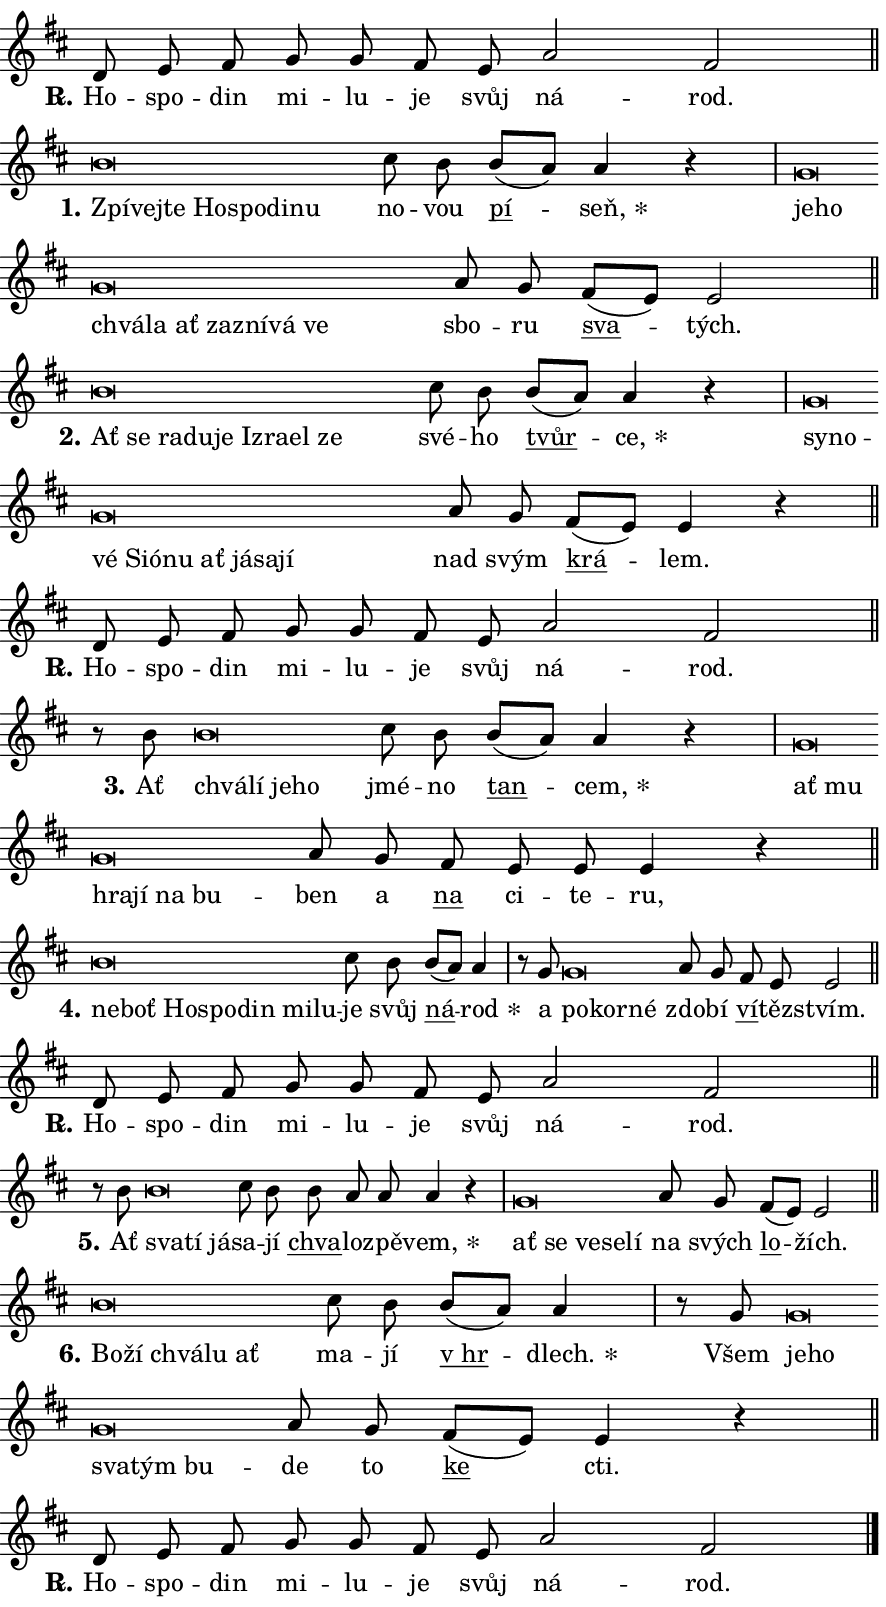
\version "2.24.0"
\header { tagline = "" }
\paper {
  indent = 0\cm
  top-margin = 0\cm
  right-margin = 0.13\cm % to fit lyric hyphens
  bottom-margin = 0\cm
  left-margin = 0\cm
  paper-width = 15\cm
  page-breaking = #ly:one-page-breaking
  system-system-spacing.basic-distance = #11
  score-system-spacing.basic-distance = #11
  ragged-last = ##f
}


%% Author: Thomas Morley
%% https://lists.gnu.org/archive/html/lilypond-user/2020-05/msg00002.html
#(define (line-position grob)
"Returns position of @var[grob} in current system:
   @code{'start}, if at first time-step
   @code{'end}, if at last time-step
   @code{'middle} otherwise
"
  (let* ((col (ly:item-get-column grob))
         (ln (ly:grob-object col 'left-neighbor))
         (rn (ly:grob-object col 'right-neighbor))
         (col-to-check-left (if (ly:grob? ln) ln col))
         (col-to-check-right (if (ly:grob? rn) rn col))
         (break-dir-left
           (and
             (ly:grob-property col-to-check-left 'non-musical #f)
             (ly:item-break-dir col-to-check-left)))
         (break-dir-right
           (and
             (ly:grob-property col-to-check-right 'non-musical #f)
             (ly:item-break-dir col-to-check-right))))
        (cond ((eqv? 1 break-dir-left) 'start)
              ((eqv? -1 break-dir-right) 'end)
              (else 'middle))))

#(define (tranparent-at-line-position vctor)
  (lambda (grob)
  "Relying on @code{line-position} select the relevant enry from @var{vctor}.
Used to determine transparency,"
    (case (line-position grob)
      ((end) (not (vector-ref vctor 0)))
      ((middle) (not (vector-ref vctor 1)))
      ((start) (not (vector-ref vctor 2))))))

noteHeadBreakVisibility =
#(define-music-function (break-visibility)(vector?)
"Makes @code{NoteHead}s transparent relying on @var{break-visibility}"
#{
  \override NoteHead.transparent =
    #(tranparent-at-line-position break-visibility)
#})

#(define delete-ledgers-for-transparent-note-heads
  (lambda (grob)
    "Reads whether a @code{NoteHead} is transparent.
If so this @code{NoteHead} is removed from @code{'note-heads} from
@var{grob}, which is supposed to be @code{LedgerLineSpanner}.
As a result ledgers are not printed for this @code{NoteHead}"
    (let* ((nhds-array (ly:grob-object grob 'note-heads))
           (nhds-list
             (if (ly:grob-array? nhds-array)
                 (ly:grob-array->list nhds-array)
                 '()))
           ;; Relies on the transparent-property being done before
           ;; Staff.LedgerLineSpanner.after-line-breaking is executed.
           ;; This is fragile ...
           (to-keep
             (remove
               (lambda (nhd)
                 (ly:grob-property nhd 'transparent #f))
               nhds-list)))
      ;; TODO find a better method to iterate over grob-arrays, similiar
      ;; to filter/remove etc for lists
      ;; For now rebuilt from scratch
      (set! (ly:grob-object grob 'note-heads)  '())
      (for-each
        (lambda (nhd)
          (ly:pointer-group-interface::add-grob grob 'note-heads nhd))
        to-keep))))

squashNotes = {
  \override NoteHead.X-extent = #'(-0.2 . 0.2)
  \override NoteHead.Y-extent = #'(-0.75 . 0)
  \override NoteHead.stencil =
    #(lambda (grob)
       (let ((pos (ly:grob-property grob 'staff-position)))
         (begin
           (if (< pos -7) (display "ERROR: Lower brevis then expected\n") (display ""))
           (if (<= pos -6) ly:text-interface::print ly:note-head::print))))
}
unSquashNotes = {
  \revert NoteHead.X-extent
  \revert NoteHead.Y-extent
  \revert NoteHead.stencil
}

hideNotes = \noteHeadBreakVisibility #begin-of-line-visible
unHideNotes = \noteHeadBreakVisibility #all-visible

% work-around for resetting accidentals
% https://lilypond.org/doc/v2.23/Documentation/notation/displaying-rhythms#unmetered-music
cadenzaMeasure = {
  \cadenzaOff
  \partial 1024 s1024
  \cadenzaOn
}

#(define-markup-command (accent layout props text) (markup?)
  "Underline accented syllable"
  (interpret-markup layout props
    #{\markup \override #'(offset . 4.3) \underline { #text }#}))

responsum = \markup \concat {
  "R" \hspace #-1.05 \path #0.1 #'((moveto 0 0.07) (lineto 0.9 0.8)) \hspace #0.05 "."
}

spaceSize = #0.6828661417322834 % exact space size for TeX Gyre Schola

\layout {
  \context {
    \Staff
    \remove "Time_signature_engraver"
    \override LedgerLineSpanner.after-line-breaking = #delete-ledgers-for-transparent-note-heads
  }
  \context {
    \Lyrics {
      \override LyricSpace.minimum-distance = \spaceSize
      \override LyricText.font-name = #"TeX Gyre Schola"
      \override LyricText.font-size = 1
      \override StanzaNumber.font-name = #"TeX Gyre Schola Bold"
      \override StanzaNumber.font-size = 1
    }
  }
  \context {
    \Score 
    \override NoteHead.text =
      #(lambda (grob) 
        (let ((pos (ly:grob-property grob 'staff-position)))
          #{\markup {
            \combine
              \halign #-0.55 \raise #(if (= pos -6) 0 0.5) \override #'(thickness . 2) \draw-line #'(3.2 . 0)
              \musicglyph "noteheads.sM1"
          }#}))
  }
}

% magnetic-lyrics.ily
%
%   written by
%     Jean Abou Samra <jean@abou-samra.fr>
%     Werner Lemberg <wl@gnu.org>
%
%   adapted by
%     Jiri Hon <jiri.hon@gmail.com>
%
% Version 2022-Apr-15

% https://www.mail-archive.com/lilypond-user@gnu.org/msg149350.html

#(define (Left_hyphen_pointer_engraver context)
   "Collect syllable-hyphen-syllable occurrences in lyrics and store
them in properties.  This engraver only looks to the left.  For
example, if the lyrics input is @code{foo -- bar}, it does the
following.

@itemize @bullet
@item
Set the @code{text} property of the @code{LyricHyphen} grob between
@q{foo} and @q{bar} to @code{foo}.

@item
Set the @code{left-hyphen} property of the @code{LyricText} grob with
text @q{foo} to the @code{LyricHyphen} grob between @q{foo} and
@q{bar}.
@end itemize

Use this auxiliary engraver in combination with the
@code{lyric-@/text::@/apply-@/magnetic-@/offset!} hook."
   (let ((hyphen #f)
         (text #f))
     (make-engraver
      (acknowledgers
       ((lyric-syllable-interface engraver grob source-engraver)
        (set! text grob)))
      (end-acknowledgers
       ((lyric-hyphen-interface engraver grob source-engraver)
        ;(when (not (grob::has-interface grob 'lyric-space-interface))
          (set! hyphen grob)));)
      ((stop-translation-timestep engraver)
       (when (and text hyphen)
         (ly:grob-set-object! text 'left-hyphen hyphen))
       (set! text #f)
       (set! hyphen #f)))))

#(define (lyric-text::apply-magnetic-offset! grob)
   "If the space between two syllables is less than the value in
property @code{LyricText@/.details@/.squash-threshold}, move the right
syllable to the left so that it gets concatenated with the left
syllable.

Use this function as a hook for
@code{LyricText@/.after-@/line-@/breaking} if the
@code{Left_@/hyphen_@/pointer_@/engraver} is active."
   (let ((hyphen (ly:grob-object grob 'left-hyphen #f)))
     (when hyphen
       (let ((left-text (ly:spanner-bound hyphen LEFT)))
         (when (grob::has-interface left-text 'lyric-syllable-interface)
           (let* ((common (ly:grob-common-refpoint grob left-text X))
                  (this-x-ext (ly:grob-extent grob common X))
                  (left-x-ext
                   (begin
                     ;; Trigger magnetism for left-text.
                     (ly:grob-property left-text 'after-line-breaking)
                     (ly:grob-extent left-text common X)))
                  ;; `delta` is the gap width between two syllables.
                  (delta (- (interval-start this-x-ext)
                            (interval-end left-x-ext)))
                  (details (ly:grob-property grob 'details))
                  (threshold (assoc-get 'squash-threshold details 0.2)))
             (when (< delta threshold)
               (let* (;; We have to manipulate the input text so that
                      ;; ligatures crossing syllable boundaries are not
                      ;; disabled.  For languages based on the Latin
                      ;; script this is essentially a beautification.
                      ;; However, for non-Western scripts it can be a
                      ;; necessity.
                      (lt (ly:grob-property left-text 'text))
                      (rt (ly:grob-property grob 'text))
                      (is-space (grob::has-interface hyphen 'lyric-space-interface))
                      (space (if is-space " " ""))
                      (extra-delta (if is-space spaceSize 0))
                      ;; Append new syllable.
                      (ltrt-space (if (and (string? lt) (string? rt))
                                (string-append lt space rt)
                                (make-concat-markup (list lt space rt))))
                      ;; Right-align `ltrt` to the right side.
                      (ltrt-space-markup (grob-interpret-markup
                               grob
                               (make-translate-markup
                                (cons (interval-length this-x-ext) 0)
                                (make-right-align-markup ltrt-space)))))
                 (begin
                   ;; Don't print `left-text`.
                   (ly:grob-set-property! left-text 'stencil #f)
                   ;; Set text and stencil (which holds all collected
                   ;; syllables so far) and shift it to the left.
                   (ly:grob-set-property! grob 'text ltrt-space)
                   (ly:grob-set-property! grob 'stencil ltrt-space-markup)
                   (ly:grob-translate-axis! grob (- (- delta extra-delta)) X))))))))))


#(define (lyric-hyphen::displace-bounds-first grob)
   ;; Make very sure this callback isn't triggered too early.
   (let ((left (ly:spanner-bound grob LEFT))
         (right (ly:spanner-bound grob RIGHT)))
     (ly:grob-property left 'after-line-breaking)
     (ly:grob-property right 'after-line-breaking)
     (ly:lyric-hyphen::print grob)))

squashThreshold = #0.4

\layout {
  \context {
    \Lyrics
    \consists #Left_hyphen_pointer_engraver
    \override LyricText.after-line-breaking =
      #lyric-text::apply-magnetic-offset!
    \override LyricHyphen.stencil = #lyric-hyphen::displace-bounds-first
    \override LyricText.details.squash-threshold = \squashThreshold
    \override LyricHyphen.minimum-distance = 0
    \override LyricHyphen.minimum-length = \squashThreshold
  }
}

squashText = \override LyricText.details.squash-threshold = 9999
unSquashText = \override LyricText.details.squash-threshold = \squashThreshold

leftText = \override LyricText.self-alignment-X = #LEFT
unLeftText = \revert LyricText.self-alignment-X

starOffset = #(lambda (grob) 
                (let ((x_offset (ly:self-alignment-interface::aligned-on-x-parent grob)))
                  (if (= x_offset 0) 0 (+ x_offset 1.2))))

star = #(define-music-function (syllable)(string?)
"Append star separator at the end of a syllable"
#{
  \once \override LyricText.X-offset = #starOffset
  \lyricmode { \markup {
    #syllable
    \override #'((font-name . "TeX Gyre Schola Bold")) \hspace #0.2 \lower #0.65 \larger "*"
  } }
#})

starAccent = #(define-music-function (syllable)(string?)
"Append star separator at the end of a syllable and make accent"
#{
  \once \override LyricText.X-offset = #starOffset
  \lyricmode { \markup {
    \accent #syllable
    \override #'((font-name . "TeX Gyre Schola Bold")) \hspace #0.2 \lower #0.65 \larger "*"
  } }
#})

breath = #(define-music-function (syllable)(string?)
"Append breathing indicator at the end of a syllable"
#{
  \lyricmode { \markup { #syllable "+" } }
#})

optionalBreath = #(define-music-function (syllable)(string?)
"Append optional breathing indicator at the end of a syllable"
#{
  \lyricmode { \markup { #syllable "(+)" } }
#})


\score {
    <<
        \new Voice = "melody" { \cadenzaOn \key d \major \relative { d'8 e fis g g fis e a2 fis \cadenzaMeasure \bar "||" \break } }
        \new Lyrics \lyricsto "melody" { \lyricmode { \set stanza = \responsum
Ho -- spo -- din mi -- lu -- je svůj ná -- rod. } }
    >>
    \layout {}
}

\score {
    <<
        \new Voice = "melody" { \cadenzaOn \key d \major \relative { \squashNotes b'\breve*1/16 \hideNotes \breve*1/16 \bar "" \breve*1/16 \bar "" \breve*1/16 \bar "" \breve*1/16 \bar "" \breve*1/16 \breve*1/16 \bar "" \unHideNotes \unSquashNotes cis8 b \bar "" b[( a)] a4 r \cadenzaMeasure \bar "|" \squashNotes g\breve*1/16 \hideNotes \breve*1/16 \bar "" \breve*1/16 \bar "" \breve*1/16 \bar "" \breve*1/16 \bar "" \breve*1/16 \bar "" \breve*1/16 \bar "" \breve*1/16 \breve*1/16 \bar "" \unHideNotes \unSquashNotes a8 g \bar "" fis[( e)] e2 \cadenzaMeasure \bar "||" \break } }
        \new Lyrics \lyricsto "melody" { \lyricmode { \set stanza = "1."
\leftText Zpí -- \squashText vej -- te Ho -- spo -- di -- nu \unLeftText \unSquashText no -- vou \markup \accent pí -- \star seň, \leftText je -- \squashText ho chvá -- la ať za -- zní -- vá ve \unLeftText \unSquashText sbo -- ru \markup \accent sva -- tých. } }
    >>
    \layout {}
}

\score {
    <<
        \new Voice = "melody" { \cadenzaOn \key d \major \relative { \squashNotes b'\breve*1/16 \hideNotes \breve*1/16 \bar "" \breve*1/16 \bar "" \breve*1/16 \bar "" \breve*1/16 \bar "" \breve*1/16 \bar "" \breve*1/16 \bar "" \breve*1/16 \breve*1/16 \bar "" \unHideNotes \unSquashNotes cis8 b \bar "" b[( a)] a4 r \cadenzaMeasure \bar "|" \squashNotes g\breve*1/16 \hideNotes \breve*1/16 \bar "" \breve*1/16 \bar "" \breve*1/16 \bar "" \breve*1/16 \bar "" \breve*1/16 \bar "" \breve*1/16 \bar "" \breve*1/16 \bar "" \breve*1/16 \breve*1/16 \bar "" \unHideNotes \unSquashNotes a8 g \bar "" fis[( e)] e4 r \cadenzaMeasure \bar "||" \break } }
        \new Lyrics \lyricsto "melody" { \lyricmode { \set stanza = "2."
\leftText Ať \squashText se ra -- du -- je Iz -- ra -- el ze \unLeftText \unSquashText své -- ho \markup \accent tvůr -- \star ce, \leftText sy -- \squashText no -- vé Si -- ó -- nu ať já -- sa -- jí \unLeftText \unSquashText nad svým \markup \accent krá -- lem. } }
    >>
    \layout {}
}

\score {
    <<
        \new Voice = "melody" { \cadenzaOn \key d \major \relative { d'8 e fis g g fis e a2 fis \cadenzaMeasure \bar "||" \break } }
        \new Lyrics \lyricsto "melody" { \lyricmode { \set stanza = \responsum
Ho -- spo -- din mi -- lu -- je svůj ná -- rod. } }
    >>
    \layout {}
}

\score {
    <<
        \new Voice = "melody" { \cadenzaOn \key d \major \relative { r8 b' \squashNotes b\breve*1/16 \hideNotes \breve*1/16 \bar "" \breve*1/16 \breve*1/16 \bar "" \unHideNotes \unSquashNotes cis8 b \bar "" b[( a)] a4 r \cadenzaMeasure \bar "|" \squashNotes g\breve*1/16 \hideNotes \breve*1/16 \bar "" \breve*1/16 \bar "" \breve*1/16 \bar "" \breve*1/16 \breve*1/16 \bar "" \unHideNotes \unSquashNotes a8 g \bar "" fis e e e4 r \cadenzaMeasure \bar "||" \break } }
        \new Lyrics \lyricsto "melody" { \lyricmode { \set stanza = "3."
Ať \leftText chvá -- \squashText lí je -- ho \unLeftText \unSquashText jmé -- no \markup \accent tan -- \star cem, \leftText ať \squashText mu hra -- jí na bu -- \unLeftText \unSquashText ben a \markup \accent na ci -- te -- ru, } }
    >>
    \layout {}
}

\score {
    <<
        \new Voice = "melody" { \cadenzaOn \key d \major \relative { \squashNotes b'\breve*1/16 \hideNotes \breve*1/16 \bar "" \breve*1/16 \bar "" \breve*1/16 \bar "" \breve*1/16 \bar "" \breve*1/16 \breve*1/16 \bar "" \unHideNotes \unSquashNotes cis8 b \bar "" b[( a)] a4 \cadenzaMeasure \bar "|" r8 g \squashNotes g\breve*1/16 \hideNotes \breve*1/16 \breve*1/16 \bar "" \unHideNotes \unSquashNotes a8 g \bar "" fis e e2 \cadenzaMeasure \bar "||" \break } }
        \new Lyrics \lyricsto "melody" { \lyricmode { \set stanza = "4."
\leftText ne -- \squashText boť Ho -- spo -- din mi -- lu -- \unLeftText \unSquashText je svůj \markup \accent ná -- \star rod a \leftText po -- \squashText kor -- né \unLeftText \unSquashText zdo -- bí \markup \accent ví -- těz -- stvím. } }
    >>
    \layout {}
}

\score {
    <<
        \new Voice = "melody" { \cadenzaOn \key d \major \relative { d'8 e fis g g fis e a2 fis \cadenzaMeasure \bar "||" \break } }
        \new Lyrics \lyricsto "melody" { \lyricmode { \set stanza = \responsum
Ho -- spo -- din mi -- lu -- je svůj ná -- rod. } }
    >>
    \layout {}
}

\score {
    <<
        \new Voice = "melody" { \cadenzaOn \key d \major \relative { r8 b' \squashNotes b\breve*1/16 \hideNotes \breve*1/16 \breve*1/16 \bar "" \unHideNotes \unSquashNotes cis8 b \bar "" b a a a4 r \cadenzaMeasure \bar "|" \squashNotes g\breve*1/16 \hideNotes \breve*1/16 \bar "" \breve*1/16 \bar "" \breve*1/16 \breve*1/16 \bar "" \unHideNotes \unSquashNotes a8 g \bar "" fis[( e)] e2 \cadenzaMeasure \bar "||" \break } }
        \new Lyrics \lyricsto "melody" { \lyricmode { \set stanza = "5."
Ať \leftText sva -- \squashText tí já -- \unLeftText \unSquashText sa -- jí \markup \accent chva -- lo -- zpě -- \star vem, \leftText ať \squashText se ve -- se -- lí \unLeftText \unSquashText na svých \markup \accent lo -- žích. } }
    >>
    \layout {}
}

\score {
    <<
        \new Voice = "melody" { \cadenzaOn \key d \major \relative { \squashNotes b'\breve*1/16 \hideNotes \breve*1/16 \bar "" \breve*1/16 \bar "" \breve*1/16 \breve*1/16 \bar "" \unHideNotes \unSquashNotes cis8 b \bar "" b[( a)] a4 \cadenzaMeasure \bar "|" r8 g \squashNotes g\breve*1/16 \hideNotes \breve*1/16 \bar "" \breve*1/16 \bar "" \breve*1/16 \breve*1/16 \bar "" \unHideNotes \unSquashNotes a8 g \bar "" fis[( e)] e4 r \cadenzaMeasure \bar "||" \break } }
        \new Lyrics \lyricsto "melody" { \lyricmode { \set stanza = "6."
\leftText Bo -- \squashText ží chvá -- lu ať \unLeftText \unSquashText ma -- jí \markup \accent "v hr" -- \star dlech. Všem \leftText je -- \squashText ho sva -- tým bu -- \unLeftText \unSquashText de to \markup \accent ke cti. } }
    >>
    \layout {}
}

\score {
    <<
        \new Voice = "melody" { \cadenzaOn \key d \major \relative { d'8 e fis g g fis e a2 fis \cadenzaMeasure \bar "||" \break } \bar "|." }
        \new Lyrics \lyricsto "melody" { \lyricmode { \set stanza = \responsum
Ho -- spo -- din mi -- lu -- je svůj ná -- rod. } }
    >>
    \layout {}
}
